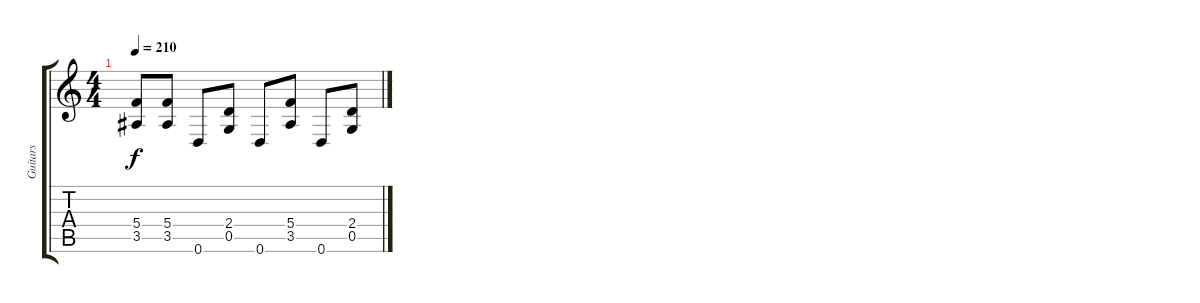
\track ("Guitars" "Guitars") {instrument distortionguitar}
\staff {score tabs}
\tuning (D4 A3 F3 C3 G2 D2) {hide}
\ts (4 4)
\tempo 210
\clef g2
\ks c
(5.4 3.5).8{dy f} (5.4 3.5).8 0.6.8 (2.4 0.5).8 0.6.8 (5.4 3.5).8 0.6.8 (2.4 0.5).8
